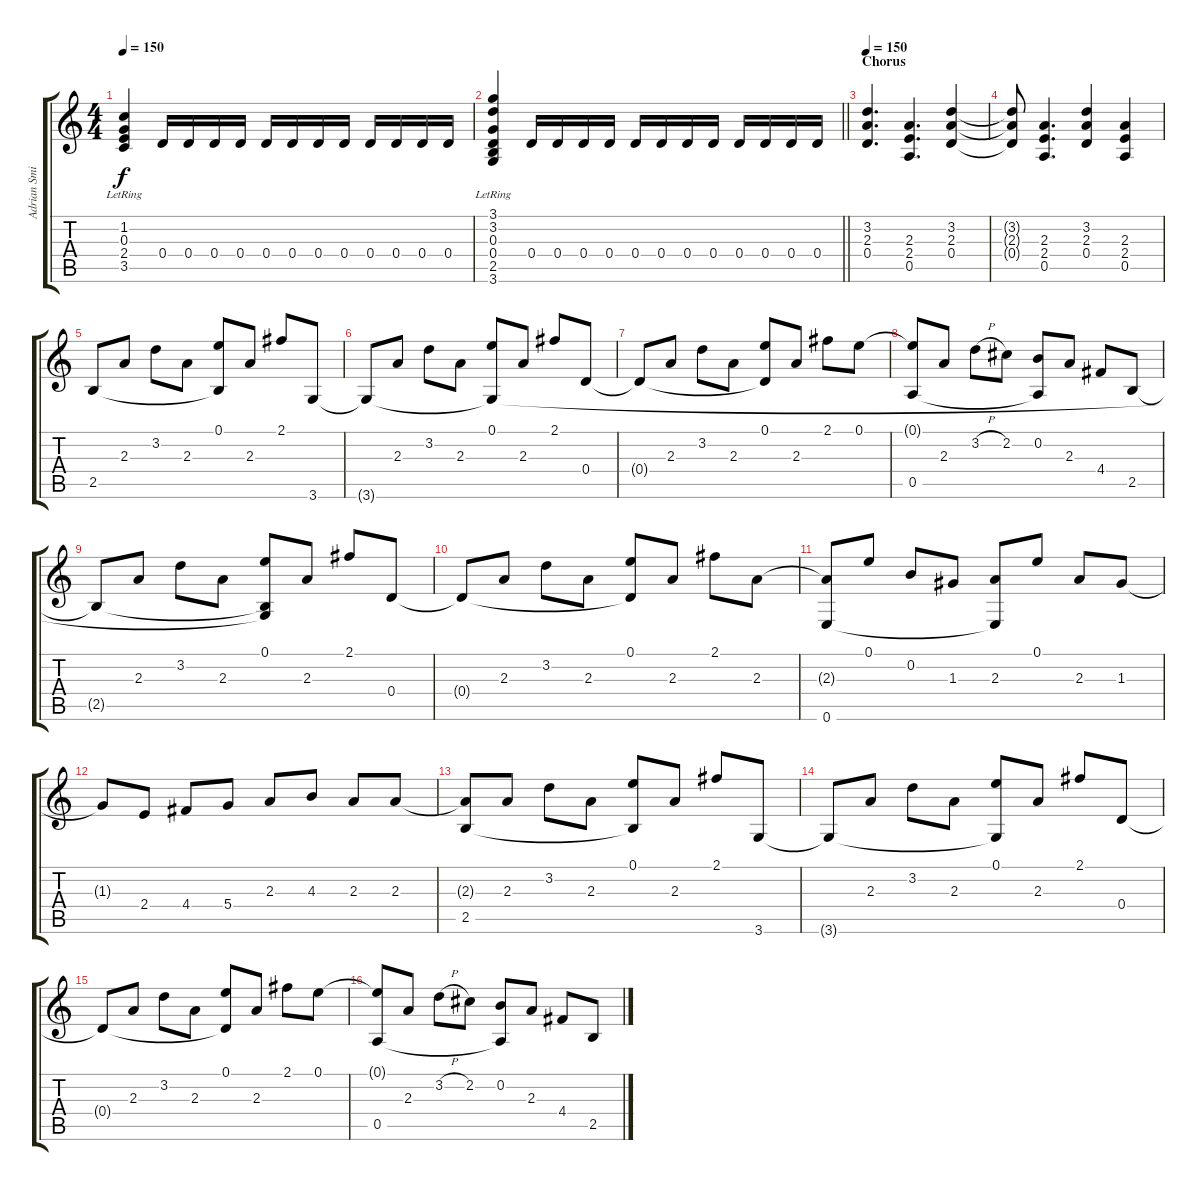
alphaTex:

\track ("Adrian Smith" "Adrian Smi") {instrument distortionguitar}
\staff {score tabs}
\tuning (E4 B3 G3 D3 A2 E2) {hide}
\ts (4 4)
\tempo 150
\clef g2
\ks c
(1.2 0.3 2.4{lr} 3.5).4{dy f} 0.4.16 0.4.16 0.4.16 0.4.16 0.4.16 0.4.16 0.4.16 0.4.16 0.4.16 0.4.16 0.4.16 0.4.16 |
\barLineRight lightlight
(3.1 3.2 0.3 0.4{lr} 2.5 3.6).4 0.4.16 0.4.16 0.4.16 0.4.16 0.4.16 0.4.16 0.4.16 0.4.16 0.4.16 0.4.16 0.4.16 0.4.16 |
\section ("" "Chorus")
\tempo 150
(3.2 2.3 0.4).4{d} (2.3 2.4 0.5).4{d} (3.2 2.3 0.4).4 |
(3.2{t} 2.3{t} 0.4{t}).8 (2.3 2.4 0.5).4{d} (3.2 2.3 0.4).4 (2.3 2.4 0.5).4 |
2.5.8 2.3.8 3.2.8 2.3.8 (0.1 2.5{t}).8 2.3.8 2.1.8 3.6.8 |
3.6{t}.8 2.3.8 3.2.8 2.3.8 (0.1 3.6{t}).8 2.3.8 2.1.8 0.4.8 |
0.4{t}.8 2.3.8 3.2.8 2.3.8 (0.1 0.4{t}).8 2.3.8 2.1.8 0.1.8 |
(0.1{t} 0.5).8 2.3.8 3.2{h}.8 2.2.8 (0.2 0.5{t}).8 2.3.8 4.4.8 2.5.8 |
2.5{t}.8 2.3.8 3.2.8 2.3.8 (0.1 2.5{t} 3.6{t}).8 2.3.8 2.1.8 0.4.8 |
0.4{t}.8 2.3.8 3.2.8 2.3.8 (0.1 0.4{t}).8 2.3.8 2.1.8 2.3.8 |
(2.3{t} 0.6).8 0.1.8 0.2.8 1.3.8 (2.3 0.6{t}).8 0.1.8 2.3.8 1.3.8 |
1.3{t}.8 2.4.8 4.4.8 5.4.8 2.3.8 4.3.8 2.3.8 2.3.8 |
(2.3{t} 2.5).8 2.3.8 3.2.8 2.3.8 (0.1 2.5{t}).8 2.3.8 2.1.8 3.6.8 |
3.6{t}.8 2.3.8 3.2.8 2.3.8 (0.1 3.6{t}).8 2.3.8 2.1.8 0.4.8 |
0.4{t}.8 2.3.8 3.2.8 2.3.8 (0.1 0.4{t}).8 2.3.8 2.1.8 0.1.8 |
(0.1{t} 0.5).8 2.3.8 3.2{h}.8 2.2.8 (0.2 0.5{t}).8 2.3.8 4.4.8 2.5.8
